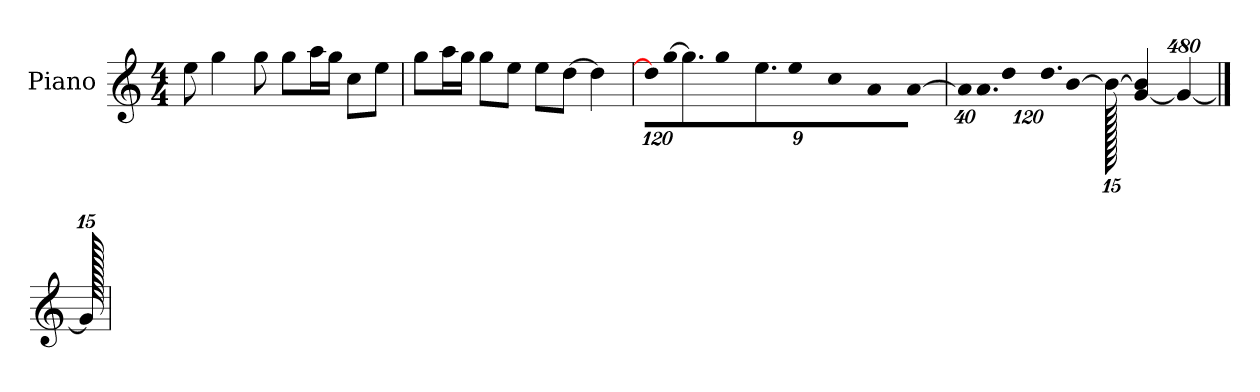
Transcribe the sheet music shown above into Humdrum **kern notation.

**kern
*part1
*staff1
*I"Piano
*I'P-no
*clefG2
*k[]
*M4/4
*MM90
=1
8ee\
4gg\
8gg\
8gg\L
16aa\L
16gg\JJ
8cc\L
8ee\J
=2
8gg\L
16aa\L
16gg\JJ
8gg\L
8ee\J
8ee\L
[8dd\J
4dd\]
=3
*Xbrackettup
!LO:N:vis=16
1920%107dd\LL]
!LO:N:vis=16
[1920%107gg\J
9.gg\]
!LO:N:vis=8
640%71gg\
9.ee\
!LO:N:vis=8
640%71ee\
!LO:N:vis=8
640%71cc\
!LO:N:vis=8
640%71a\
!LO:N:vis=8
[640%71a\J
=4
!LO:N:vis=32
640%23a\KLL]
!LO:N:vis=16.
960%103a\J
!LO:N:vis=8
960%137dd\
!LO:N:vis=16.
960%103dd\L
[384%41b\J
1920b\_
[4g/ 4b/]
1920%479g/_
==5
1920g/]
=
*-
